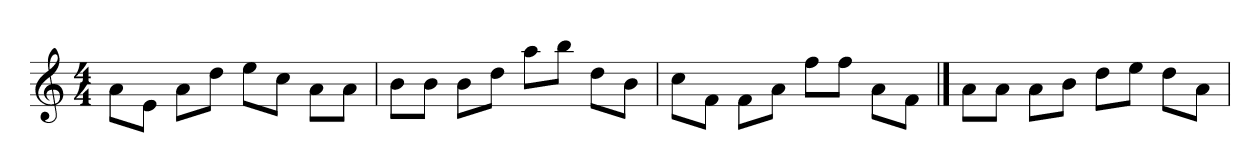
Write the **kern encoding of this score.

**kern
*part1
*staff1
*
*k[]
*C:
*M4/4
*MM120
=1
8a\L
8e\J
8a\L
8dd\J
8ee\L
8cc\J
8a\L
8a\J
=2
8b\L
8b\J
8b\L
8dd\J
8aa\L
8bb\J
8dd\L
8b\J
=3
8cc\L
8f\J
8f\L
8a\J
8ff\L
8ff\J
8a\L
8f\J
==4
8a\L
8a\J
8a\L
8b\J
8dd\L
8ee\J
8dd\L
8a\J
=
*-
